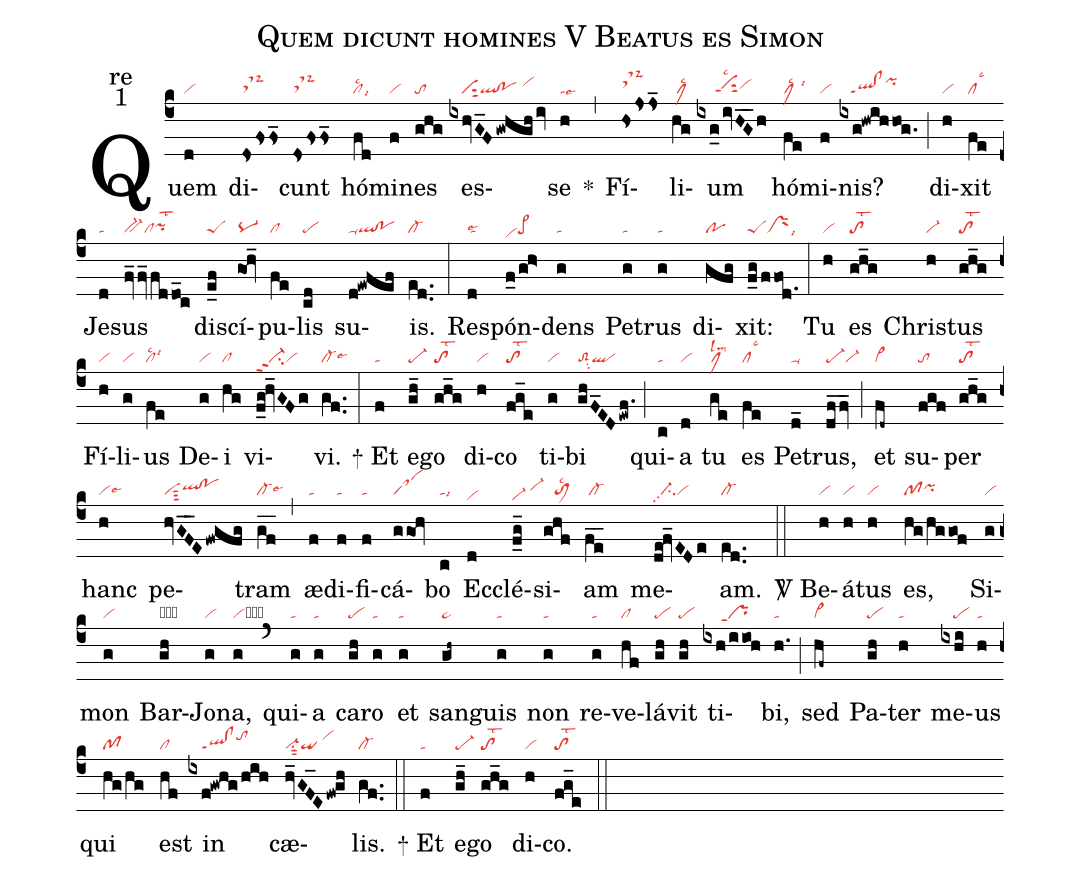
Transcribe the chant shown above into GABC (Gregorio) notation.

name:Quem dicunt homines V Beatus es Simon;
office-part:re;
mode:1;
nabc-lines:1;
%%
(c4) Quem(d|vi) di(dsfsfs_|tsM-)cunt(dsfsfs_|tsM-) hó(fd|cllsc2lsi9)mi(f|vi)nes(ghg|to) es(ixhvG_Fgwhgh/iv|////visut2ql!po/vihi)se(h|talse6) <sp>*</sp>(,) Fí(hsjsjs_|tsM-hh)li(hg|/clMlsc2)um(ixg_0/ivH_G_h|/////vihhsut2ppt1lsc2vihh) hó(fe|clMlsc2lsi3)mi(f|vi)nis?(ixg!hwih/hog.|///ql!clppt1pihj) (;) di(h|vi)xit(fe|cllsc3) Je(d|ta)sus(fv_fv_fd/do_c|bv-clpihhlst2) dis(e_f|peS)cí(goh_|pq-)pu(fe|cl)lis(cd|pe) su(d!ewfef|ql!poppu1)is.(ed..|cl-) (:) Res(d|talse2)pón(f_0/gh>|vihdpe>)dens(g|ta) Pe(g|ta)trus(g|ta) di(gfg|po)xit:(f_g/ffod.|peSprMlsi9) (:) Tu(h|vi) es(gh_g|tolst2) Chris(h|vi-)tus(gh_g|tolst2) Fí(h|vi)li(g|vi)us(fe|cllsc2lsi3) De(g|vi)i(hg|cl) vi(f_g!hv_GFg|ci-ppt2vi)vi.(gf..|cl-lse6) (:)

<sp>+</sp> Et(f|ta) e(gh_|pe-)go(gh_g|tolst2) di(h|vi)co(fg_e|tolst2) ti(g|vi)bi(ghF_EDewf.|toS2su2ql) (;) qui(c|ta)a(d|vi) tu(ge|clMlslm2) es(fe|cllsc3) Pe(d_|ta-)trus,(df_fv_|pe-vi-) (;) et(fd~|vi>) su(fgf|to)per(gh_g|tolst2) hanc(h|vilse6) pe(hvGF__E/fwgfg|visut3qlhh!pohh)tram(gf__|cl-lse6) (,) æ(f|ta)di(f|ta)fi(f|ta)cá(g/goh|saM)bo(c|talsi6) Ec(d|vihd)clé(f_g_|vi-hd/vi-hh)si(ghf|///toM1lsc2)am(fe__|/cl-) me(de!fv_EDe|//ci-pp2vi)am.(ed..|cl-) (::)

<sp>V/</sp> Be(h|vi)á(h|vi)tus(h|vi) es,(hg/hggof|pfpihh) Si(g|vi)mon(g|vi) Bar-(gh|obpe)Jo(g|vi)na,(g|vicb) (`) qui(g|ta)a(g|ta) ca(gh|pe)ro(g|ta) et(g|ta) san(gh~|pe~)guis(g|ta) non(g|ta) re(g|ta)ve(hf|cl)lá(gh|pe)vit(gh|pe) ti(ixh/iioh|/////prppt1)bi,(h.|ta) (;) sed(hf~|vi>) Pa(gh|pe)ter(h|ta) me(ixhi|////pe)us(h|ta) qui(hg/hg|pf) est(hf|cl) in(ixf!gwhg/hih|////ql!clppt1tohj) cæ(hv_GF_E/fw!gh|vi-su1sut2qi/vihj)lis.(gf..|cl-) (::)

<sp>+</sp> Et(f|ta) e(gh_|pe-)go(gh_g|tolst2) di(h|vi)co.(fg_e|tolst2) (::)
